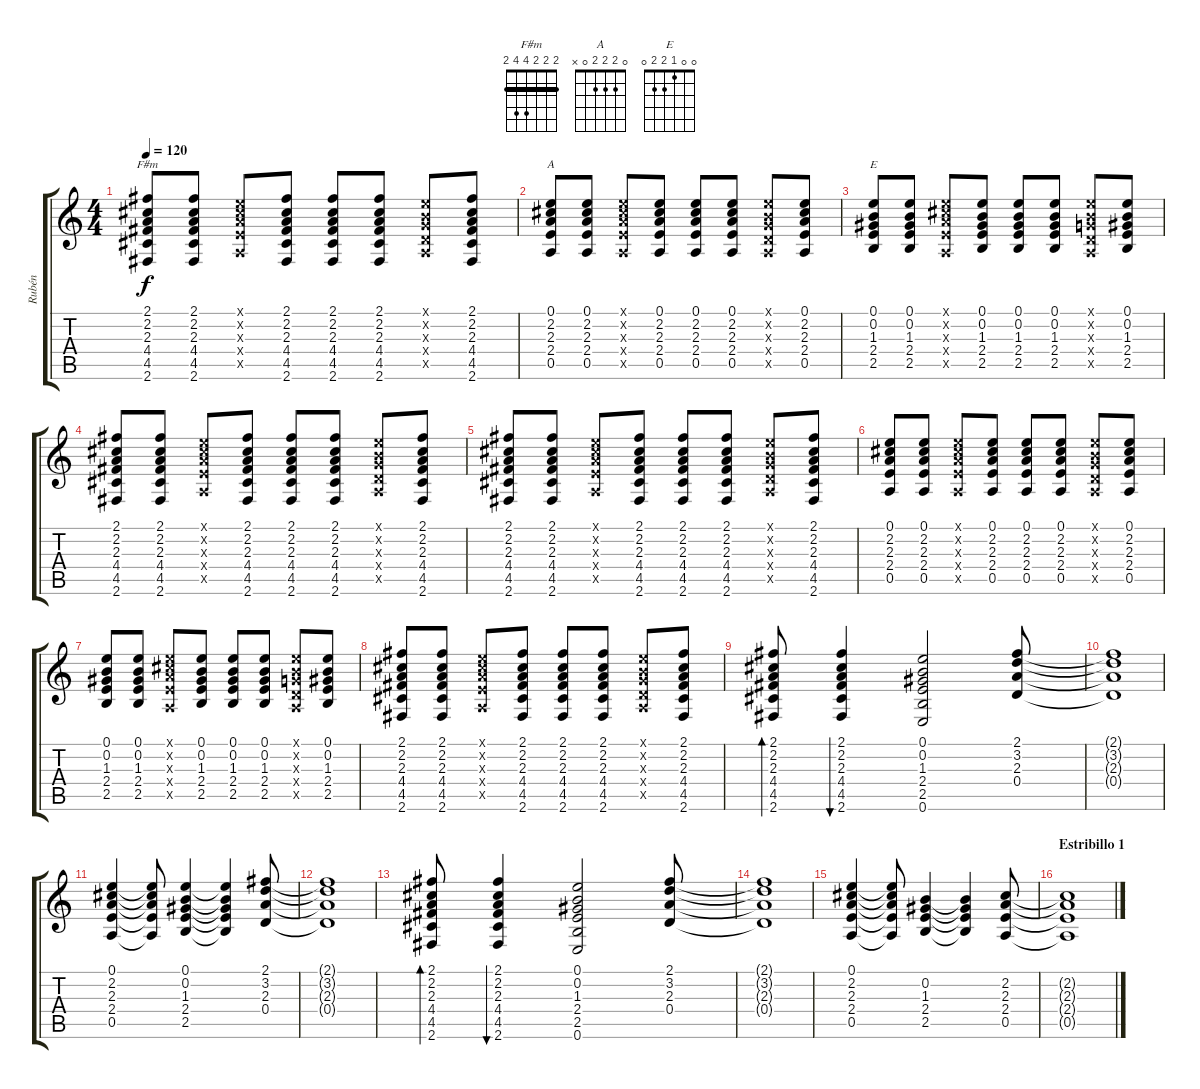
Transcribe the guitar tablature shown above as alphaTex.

\track ("Rubén" "Rubén") {instrument acousticguitarsteel}
\staff {score tabs}
\tuning (E4 B3 G3 D3 A2 E2) {hide}
\chord ("F#m" 2 2 2 4 4 2) {barre 2}
\chord ("A" 0 2 2 2 0 x)
\chord ("E" 0 0 1 2 2 0)
\ts (4 4)
\tempo 120
\clef g2
\ks c
(2.1 2.2 2.3 4.4 4.5 2.6).8{ch "F#m" dy f} (2.1 2.2 2.3 4.4 4.5 2.6).8 (0.1{x} 2.2{x} 2.3{x} 2.4{x} 0.5{x}).8 (2.1 2.2 2.3 4.4 4.5 2.6).8 (2.1 2.2 2.3 4.4 4.5 2.6).8 (2.1 2.2 2.3 4.4 4.5 2.6).8 (0.1{x} 0.2{x} 0.3{x} 0.4{x} 0.5{x}).8 (2.1 2.2 2.3 4.4 4.5 2.6).8 |
(0.1 2.2 2.3 2.4 0.5).8{ch "A"} (0.1 2.2 2.3 2.4 0.5).8 (0.1{x} 2.2{x} 2.3{x} 2.4{x} 0.5{x}).8 (0.1 2.2 2.3 2.4 0.5).8 (0.1 2.2 2.3 2.4 0.5).8 (0.1 2.2 2.3 2.4 0.5).8 (0.1{x} 0.2{x} 0.3{x} 0.4{x} 0.5{x}).8 (0.1 2.2 2.3 2.4 0.5).8 |
(0.1 0.2 1.3 2.4 2.5).8{ch "E"} (0.1 0.2 1.3 2.4 2.5).8 (0.1{x} 2.2{x} 2.3{x} 2.4{x} 0.5{x}).8 (0.1 0.2 1.3 2.4 2.5).8 (0.1 0.2 1.3 2.4 2.5).8 (0.1 0.2 1.3 2.4 2.5).8 (0.1{x} 0.2{x} 0.3{x} 0.4{x} 0.5{x}).8 (0.1 0.2 1.3 2.4 2.5).8 |
(2.1 2.2 2.3 4.4 4.5 2.6).8 (2.1 2.2 2.3 4.4 4.5 2.6).8 (0.1{x} 2.2{x} 2.3{x} 2.4{x} 0.5{x}).8 (2.1 2.2 2.3 4.4 4.5 2.6).8 (2.1 2.2 2.3 4.4 4.5 2.6).8 (2.1 2.2 2.3 4.4 4.5 2.6).8 (0.1{x} 0.2{x} 0.3{x} 0.4{x} 0.5{x}).8 (2.1 2.2 2.3 4.4 4.5 2.6).8 |
(2.1 2.2 2.3 4.4 4.5 2.6).8 (2.1 2.2 2.3 4.4 4.5 2.6).8 (0.1{x} 2.2{x} 2.3{x} 2.4{x} 0.5{x}).8 (2.1 2.2 2.3 4.4 4.5 2.6).8 (2.1 2.2 2.3 4.4 4.5 2.6).8 (2.1 2.2 2.3 4.4 4.5 2.6).8 (0.1{x} 0.2{x} 0.3{x} 0.4{x} 0.5{x}).8 (2.1 2.2 2.3 4.4 4.5 2.6).8 |
(0.1 2.2 2.3 2.4 0.5).8 (0.1 2.2 2.3 2.4 0.5).8 (0.1{x} 2.2{x} 2.3{x} 2.4{x} 0.5{x}).8 (0.1 2.2 2.3 2.4 0.5).8 (0.1 2.2 2.3 2.4 0.5).8 (0.1 2.2 2.3 2.4 0.5).8 (0.1{x} 0.2{x} 0.3{x} 0.4{x} 0.5{x}).8 (0.1 2.2 2.3 2.4 0.5).8 |
(0.1 0.2 1.3 2.4 2.5).8 (0.1 0.2 1.3 2.4 2.5).8 (0.1{x} 2.2{x} 2.3{x} 2.4{x} 0.5{x}).8 (0.1 0.2 1.3 2.4 2.5).8 (0.1 0.2 1.3 2.4 2.5).8 (0.1 0.2 1.3 2.4 2.5).8 (0.1{x} 0.2{x} 0.3{x} 0.4{x} 0.5{x}).8 (0.1 0.2 1.3 2.4 2.5).8 |
(2.1 2.2 2.3 4.4 4.5 2.6).8 (2.1 2.2 2.3 4.4 4.5 2.6).8 (0.1{x} 2.2{x} 2.3{x} 2.4{x} 0.5{x}).8 (2.1 2.2 2.3 4.4 4.5 2.6).8 (2.1 2.2 2.3 4.4 4.5 2.6).8 (2.1 2.2 2.3 4.4 4.5 2.6).8 (0.1{x} 0.2{x} 0.3{x} 0.4{x} 0.5{x}).8 (2.1 2.2 2.3 4.4 4.5 2.6).8 |
(2.1 2.2 2.3 4.4 4.5 2.6).8{bd 120 volume 13} (2.1 2.2 2.3 4.4 4.5 2.6).4{bu 120} (0.1 0.2 1.3 2.4 2.5 0.6).2 (2.1 3.2 2.3 0.4).8 |
(2.1{t} 3.2{t} 2.3{t} 0.4{t}).1 |
(0.1 2.2 2.3 2.4 0.5).4 (0.1{t} 2.2{t} 2.3{t} 2.4{t} 0.5{t}).8 (0.1 0.2 1.3 2.4 2.5).4 (0.1{t} 0.2{t} 1.3{t} 2.4{t} 2.5{t}).4 (2.1 3.2 2.3 0.4).8 |
(2.1{t} 3.2{t} 2.3{t} 0.4{t}).1 |
(2.1 2.2 2.3 4.4 4.5 2.6).8{bd 120} (2.1 2.2 2.3 4.4 4.5 2.6).4{bu 120} (0.1 0.2 1.3 2.4 2.5 0.6).2 (2.1 3.2 2.3 0.4).8 |
(2.1{t} 3.2{t} 2.3{t} 0.4{t}).1 |
(0.1 2.2 2.3 2.4 0.5).4 (0.1{t} 2.2{t} 2.3{t} 2.4{t} 0.5{t}).8 (0.2 1.3 2.4 2.5).4 (0.2{t} 1.3{t} 2.4{t} 2.5{t}).4 (2.2 2.3 2.4 0.5).8 |
\section ("" "Estribillo 1")
(2.2{t} 2.3{t} 2.4{t} 0.5{t}).1
